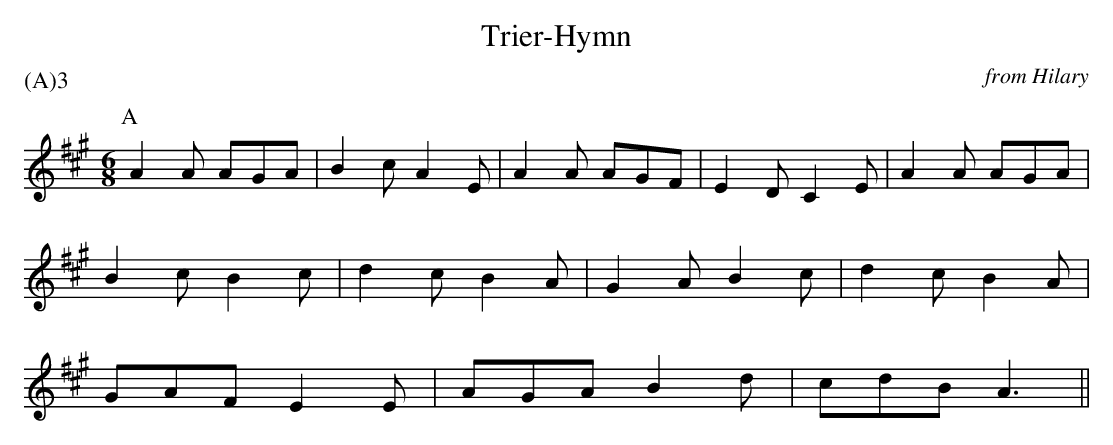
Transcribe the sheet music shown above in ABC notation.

X:1
T:Trier-Hymn
P:(A)3
M:6/8
L:1/8
C:from Hilary
K:A
P:A
A2 A AGA  | B2 c A2 E | A2 A AGF | E2 D C2 E | A2 A AGA |
B2 c B2 c | d2 c B2 A | G2 A B2 c | d2 c B2 A |
GAF E2 E  | AGA B2 d | cdB A3 ||
